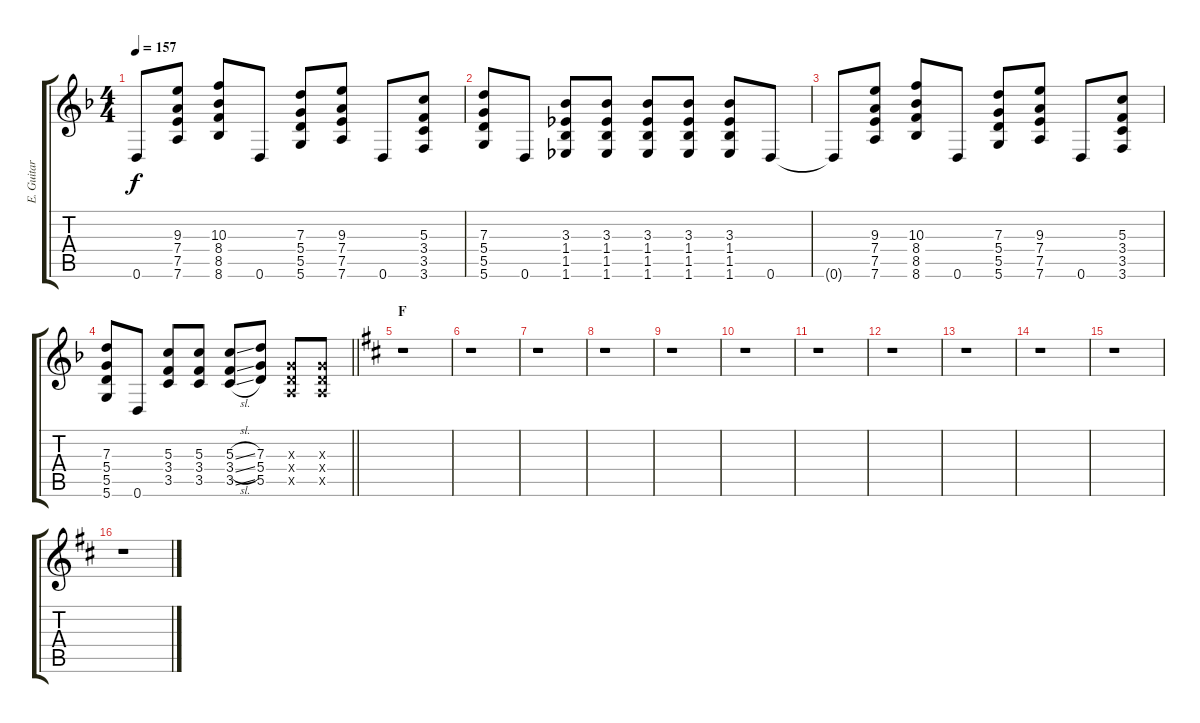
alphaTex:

\track ("E. Guitar III" "E. Guitar ") {instrument overdrivenguitar}
\staff {score tabs}
\tuning (E4 B3 G3 D3 A2 D2) {hide}
\ts (4 4)
\tempo 157
\clef g2
\ks f
0.6{t}.8{dy f} (9.3 7.4 7.5 7.6).8 (10.3 8.4 8.5 8.6).8 0.6.8 (7.3 5.4 5.5 5.6).8 (9.3 7.4 7.5 7.6).8 0.6.8 (5.3 3.4 3.5 3.6).8 |
(7.3 5.4 5.5 5.6).8 0.6.8 (3.3 1.4 1.5 1.6).8 (3.3 1.4 1.5 1.6).8 (3.3 1.4 1.5 1.6).8 (3.3 1.4 1.5 1.6).8 (3.3 1.4 1.5 1.6).8 0.6.8 |
0.6{t}.8 (9.3 7.4 7.5 7.6).8 (10.3 8.4 8.5 8.6).8 0.6.8 (7.3 5.4 5.5 5.6).8 (9.3 7.4 7.5 7.6).8 0.6.8 (5.3 3.4 3.5 3.6).8 |
\barLineRight lightlight
(7.3 5.4 5.5 5.6).8 0.6.8 (5.3 3.4 3.5).8 (5.3 3.4 3.5).8 (5.3{sl} 3.4{sl} 3.5{sl}).8 (7.3 5.4 5.5).8 (0.3{x} 0.4{x} 0.5{x}).8 (0.3{x} 0.4{x} 0.5{x}).8 |
\section ("" "F")
\ks d
r.1 |
r.1 |
r.1 |
r.1 |
r.1 |
r.1 |
r.1 |
r.1 |
r.1 |
r.1 |
r.1 |
r.1
